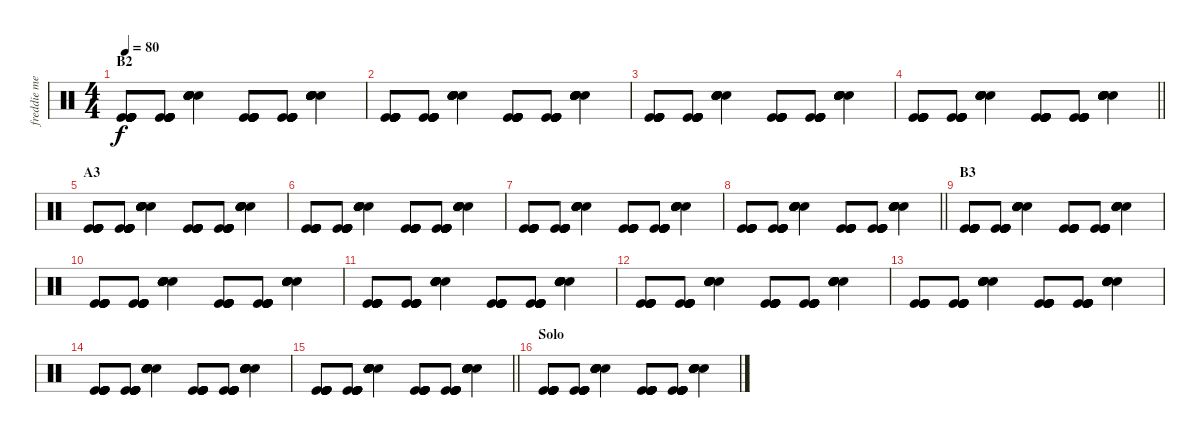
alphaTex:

\track ("freddie mercury hands" "freddie me") {instrument percussion}
\staff {score}
\articulation defaults
\ts (4 4)
\section ("" "B2")
\tempo 80
\clef neutral
\ks c
("Kick (hit)" "Kick (hit)" "Kick (hit)" "Kick (hit)" "Kick (hit)" "Kick (hit)").8{dy f} ("Kick (hit)" "Kick (hit)" "Kick (hit)" "Kick (hit)" "Kick (hit)" "Kick (hit)").8 ("Hand Clap (hit)" "Hand Clap (hit)" "Hand Clap (hit)" "Hand Clap (hit)" "Hand Clap (hit)" "Hand Clap (hit)").4 ("Kick (hit)" "Kick (hit)" "Kick (hit)" "Kick (hit)" "Kick (hit)" "Kick (hit)").8 ("Kick (hit)" "Kick (hit)" "Kick (hit)" "Kick (hit)" "Kick (hit)" "Kick (hit)").8 ("Hand Clap (hit)" "Hand Clap (hit)" "Hand Clap (hit)" "Hand Clap (hit)" "Hand Clap (hit)" "Hand Clap (hit)").4 |
("Kick (hit)" "Kick (hit)" "Kick (hit)" "Kick (hit)" "Kick (hit)" "Kick (hit)").8 ("Kick (hit)" "Kick (hit)" "Kick (hit)" "Kick (hit)" "Kick (hit)" "Kick (hit)").8 ("Hand Clap (hit)" "Hand Clap (hit)" "Hand Clap (hit)" "Hand Clap (hit)" "Hand Clap (hit)" "Hand Clap (hit)").4 ("Kick (hit)" "Kick (hit)" "Kick (hit)" "Kick (hit)" "Kick (hit)" "Kick (hit)").8 ("Kick (hit)" "Kick (hit)" "Kick (hit)" "Kick (hit)" "Kick (hit)" "Kick (hit)").8 ("Hand Clap (hit)" "Hand Clap (hit)" "Hand Clap (hit)" "Hand Clap (hit)" "Hand Clap (hit)" "Hand Clap (hit)").4 |
("Kick (hit)" "Kick (hit)" "Kick (hit)" "Kick (hit)" "Kick (hit)" "Kick (hit)").8 ("Kick (hit)" "Kick (hit)" "Kick (hit)" "Kick (hit)" "Kick (hit)" "Kick (hit)").8 ("Hand Clap (hit)" "Hand Clap (hit)" "Hand Clap (hit)" "Hand Clap (hit)" "Hand Clap (hit)" "Hand Clap (hit)").4 ("Kick (hit)" "Kick (hit)" "Kick (hit)" "Kick (hit)" "Kick (hit)" "Kick (hit)").8 ("Kick (hit)" "Kick (hit)" "Kick (hit)" "Kick (hit)" "Kick (hit)" "Kick (hit)").8 ("Hand Clap (hit)" "Hand Clap (hit)" "Hand Clap (hit)" "Hand Clap (hit)" "Hand Clap (hit)" "Hand Clap (hit)").4 |
\barLineRight lightlight
("Kick (hit)" "Kick (hit)" "Kick (hit)" "Kick (hit)" "Kick (hit)" "Kick (hit)").8 ("Kick (hit)" "Kick (hit)" "Kick (hit)" "Kick (hit)" "Kick (hit)" "Kick (hit)").8 ("Hand Clap (hit)" "Hand Clap (hit)" "Hand Clap (hit)" "Hand Clap (hit)" "Hand Clap (hit)" "Hand Clap (hit)").4 ("Kick (hit)" "Kick (hit)" "Kick (hit)" "Kick (hit)" "Kick (hit)" "Kick (hit)").8 ("Kick (hit)" "Kick (hit)" "Kick (hit)" "Kick (hit)" "Kick (hit)" "Kick (hit)").8 ("Hand Clap (hit)" "Hand Clap (hit)" "Hand Clap (hit)" "Hand Clap (hit)" "Hand Clap (hit)" "Hand Clap (hit)").4 |
\section ("" "A3")
("Kick (hit)" "Kick (hit)" "Kick (hit)" "Kick (hit)" "Kick (hit)" "Kick (hit)").8 ("Kick (hit)" "Kick (hit)" "Kick (hit)" "Kick (hit)" "Kick (hit)" "Kick (hit)").8 ("Hand Clap (hit)" "Hand Clap (hit)" "Hand Clap (hit)" "Hand Clap (hit)" "Hand Clap (hit)" "Hand Clap (hit)").4 ("Kick (hit)" "Kick (hit)" "Kick (hit)" "Kick (hit)" "Kick (hit)" "Kick (hit)").8 ("Kick (hit)" "Kick (hit)" "Kick (hit)" "Kick (hit)" "Kick (hit)" "Kick (hit)").8 ("Hand Clap (hit)" "Hand Clap (hit)" "Hand Clap (hit)" "Hand Clap (hit)" "Hand Clap (hit)" "Hand Clap (hit)").4 |
("Kick (hit)" "Kick (hit)" "Kick (hit)" "Kick (hit)" "Kick (hit)" "Kick (hit)").8 ("Kick (hit)" "Kick (hit)" "Kick (hit)" "Kick (hit)" "Kick (hit)" "Kick (hit)").8 ("Hand Clap (hit)" "Hand Clap (hit)" "Hand Clap (hit)" "Hand Clap (hit)" "Hand Clap (hit)" "Hand Clap (hit)").4 ("Kick (hit)" "Kick (hit)" "Kick (hit)" "Kick (hit)" "Kick (hit)" "Kick (hit)").8 ("Kick (hit)" "Kick (hit)" "Kick (hit)" "Kick (hit)" "Kick (hit)" "Kick (hit)").8 ("Hand Clap (hit)" "Hand Clap (hit)" "Hand Clap (hit)" "Hand Clap (hit)" "Hand Clap (hit)" "Hand Clap (hit)").4 |
("Kick (hit)" "Kick (hit)" "Kick (hit)" "Kick (hit)" "Kick (hit)" "Kick (hit)").8 ("Kick (hit)" "Kick (hit)" "Kick (hit)" "Kick (hit)" "Kick (hit)" "Kick (hit)").8 ("Hand Clap (hit)" "Hand Clap (hit)" "Hand Clap (hit)" "Hand Clap (hit)" "Hand Clap (hit)" "Hand Clap (hit)").4 ("Kick (hit)" "Kick (hit)" "Kick (hit)" "Kick (hit)" "Kick (hit)" "Kick (hit)").8 ("Kick (hit)" "Kick (hit)" "Kick (hit)" "Kick (hit)" "Kick (hit)" "Kick (hit)").8 ("Hand Clap (hit)" "Hand Clap (hit)" "Hand Clap (hit)" "Hand Clap (hit)" "Hand Clap (hit)" "Hand Clap (hit)").4 |
\barLineRight lightlight
("Kick (hit)" "Kick (hit)" "Kick (hit)" "Kick (hit)" "Kick (hit)" "Kick (hit)").8 ("Kick (hit)" "Kick (hit)" "Kick (hit)" "Kick (hit)" "Kick (hit)" "Kick (hit)").8 ("Hand Clap (hit)" "Hand Clap (hit)" "Hand Clap (hit)" "Hand Clap (hit)" "Hand Clap (hit)" "Hand Clap (hit)").4 ("Kick (hit)" "Kick (hit)" "Kick (hit)" "Kick (hit)" "Kick (hit)" "Kick (hit)").8 ("Kick (hit)" "Kick (hit)" "Kick (hit)" "Kick (hit)" "Kick (hit)" "Kick (hit)").8 ("Hand Clap (hit)" "Hand Clap (hit)" "Hand Clap (hit)" "Hand Clap (hit)" "Hand Clap (hit)" "Hand Clap (hit)").4 |
\section ("" "B3")
("Kick (hit)" "Kick (hit)" "Kick (hit)" "Kick (hit)" "Kick (hit)" "Kick (hit)").8 ("Kick (hit)" "Kick (hit)" "Kick (hit)" "Kick (hit)" "Kick (hit)" "Kick (hit)").8 ("Hand Clap (hit)" "Hand Clap (hit)" "Hand Clap (hit)" "Hand Clap (hit)" "Hand Clap (hit)" "Hand Clap (hit)").4 ("Kick (hit)" "Kick (hit)" "Kick (hit)" "Kick (hit)" "Kick (hit)" "Kick (hit)").8 ("Kick (hit)" "Kick (hit)" "Kick (hit)" "Kick (hit)" "Kick (hit)" "Kick (hit)").8 ("Hand Clap (hit)" "Hand Clap (hit)" "Hand Clap (hit)" "Hand Clap (hit)" "Hand Clap (hit)" "Hand Clap (hit)").4 |
("Kick (hit)" "Kick (hit)" "Kick (hit)" "Kick (hit)" "Kick (hit)" "Kick (hit)").8 ("Kick (hit)" "Kick (hit)" "Kick (hit)" "Kick (hit)" "Kick (hit)" "Kick (hit)").8 ("Hand Clap (hit)" "Hand Clap (hit)" "Hand Clap (hit)" "Hand Clap (hit)" "Hand Clap (hit)" "Hand Clap (hit)").4 ("Kick (hit)" "Kick (hit)" "Kick (hit)" "Kick (hit)" "Kick (hit)" "Kick (hit)").8 ("Kick (hit)" "Kick (hit)" "Kick (hit)" "Kick (hit)" "Kick (hit)" "Kick (hit)").8 ("Hand Clap (hit)" "Hand Clap (hit)" "Hand Clap (hit)" "Hand Clap (hit)" "Hand Clap (hit)" "Hand Clap (hit)").4 |
("Kick (hit)" "Kick (hit)" "Kick (hit)" "Kick (hit)" "Kick (hit)" "Kick (hit)").8 ("Kick (hit)" "Kick (hit)" "Kick (hit)" "Kick (hit)" "Kick (hit)" "Kick (hit)").8 ("Hand Clap (hit)" "Hand Clap (hit)" "Hand Clap (hit)" "Hand Clap (hit)" "Hand Clap (hit)" "Hand Clap (hit)").4 ("Kick (hit)" "Kick (hit)" "Kick (hit)" "Kick (hit)" "Kick (hit)" "Kick (hit)").8 ("Kick (hit)" "Kick (hit)" "Kick (hit)" "Kick (hit)" "Kick (hit)" "Kick (hit)").8 ("Hand Clap (hit)" "Hand Clap (hit)" "Hand Clap (hit)" "Hand Clap (hit)" "Hand Clap (hit)" "Hand Clap (hit)").4 |
("Kick (hit)" "Kick (hit)" "Kick (hit)" "Kick (hit)" "Kick (hit)" "Kick (hit)").8 ("Kick (hit)" "Kick (hit)" "Kick (hit)" "Kick (hit)" "Kick (hit)" "Kick (hit)").8 ("Hand Clap (hit)" "Hand Clap (hit)" "Hand Clap (hit)" "Hand Clap (hit)" "Hand Clap (hit)" "Hand Clap (hit)").4 ("Kick (hit)" "Kick (hit)" "Kick (hit)" "Kick (hit)" "Kick (hit)" "Kick (hit)").8 ("Kick (hit)" "Kick (hit)" "Kick (hit)" "Kick (hit)" "Kick (hit)" "Kick (hit)").8 ("Hand Clap (hit)" "Hand Clap (hit)" "Hand Clap (hit)" "Hand Clap (hit)" "Hand Clap (hit)" "Hand Clap (hit)").4 |
("Kick (hit)" "Kick (hit)" "Kick (hit)" "Kick (hit)" "Kick (hit)" "Kick (hit)").8 ("Kick (hit)" "Kick (hit)" "Kick (hit)" "Kick (hit)" "Kick (hit)" "Kick (hit)").8 ("Hand Clap (hit)" "Hand Clap (hit)" "Hand Clap (hit)" "Hand Clap (hit)" "Hand Clap (hit)" "Hand Clap (hit)").4 ("Kick (hit)" "Kick (hit)" "Kick (hit)" "Kick (hit)" "Kick (hit)" "Kick (hit)").8 ("Kick (hit)" "Kick (hit)" "Kick (hit)" "Kick (hit)" "Kick (hit)" "Kick (hit)").8 ("Hand Clap (hit)" "Hand Clap (hit)" "Hand Clap (hit)" "Hand Clap (hit)" "Hand Clap (hit)" "Hand Clap (hit)").4 |
("Kick (hit)" "Kick (hit)" "Kick (hit)" "Kick (hit)" "Kick (hit)" "Kick (hit)").8 ("Kick (hit)" "Kick (hit)" "Kick (hit)" "Kick (hit)" "Kick (hit)" "Kick (hit)").8 ("Hand Clap (hit)" "Hand Clap (hit)" "Hand Clap (hit)" "Hand Clap (hit)" "Hand Clap (hit)" "Hand Clap (hit)").4 ("Kick (hit)" "Kick (hit)" "Kick (hit)" "Kick (hit)" "Kick (hit)" "Kick (hit)").8 ("Kick (hit)" "Kick (hit)" "Kick (hit)" "Kick (hit)" "Kick (hit)" "Kick (hit)").8 ("Hand Clap (hit)" "Hand Clap (hit)" "Hand Clap (hit)" "Hand Clap (hit)" "Hand Clap (hit)" "Hand Clap (hit)").4 |
\barLineRight lightlight
("Kick (hit)" "Kick (hit)" "Kick (hit)" "Kick (hit)" "Kick (hit)" "Kick (hit)").8 ("Kick (hit)" "Kick (hit)" "Kick (hit)" "Kick (hit)" "Kick (hit)" "Kick (hit)").8 ("Hand Clap (hit)" "Hand Clap (hit)" "Hand Clap (hit)" "Hand Clap (hit)" "Hand Clap (hit)" "Hand Clap (hit)").4 ("Kick (hit)" "Kick (hit)" "Kick (hit)" "Kick (hit)" "Kick (hit)" "Kick (hit)").8 ("Kick (hit)" "Kick (hit)" "Kick (hit)" "Kick (hit)" "Kick (hit)" "Kick (hit)").8 ("Hand Clap (hit)" "Hand Clap (hit)" "Hand Clap (hit)" "Hand Clap (hit)" "Hand Clap (hit)" "Hand Clap (hit)").4 |
\section ("" "Solo")
("Kick (hit)" "Kick (hit)" "Kick (hit)" "Kick (hit)" "Kick (hit)" "Kick (hit)").8 ("Kick (hit)" "Kick (hit)" "Kick (hit)" "Kick (hit)" "Kick (hit)" "Kick (hit)").8 ("Hand Clap (hit)" "Hand Clap (hit)" "Hand Clap (hit)" "Hand Clap (hit)" "Hand Clap (hit)" "Hand Clap (hit)").4 ("Kick (hit)" "Kick (hit)" "Kick (hit)" "Kick (hit)" "Kick (hit)" "Kick (hit)").8 ("Kick (hit)" "Kick (hit)" "Kick (hit)" "Kick (hit)" "Kick (hit)" "Kick (hit)").8 ("Hand Clap (hit)" "Hand Clap (hit)" "Hand Clap (hit)" "Hand Clap (hit)" "Hand Clap (hit)" "Hand Clap (hit)").4
